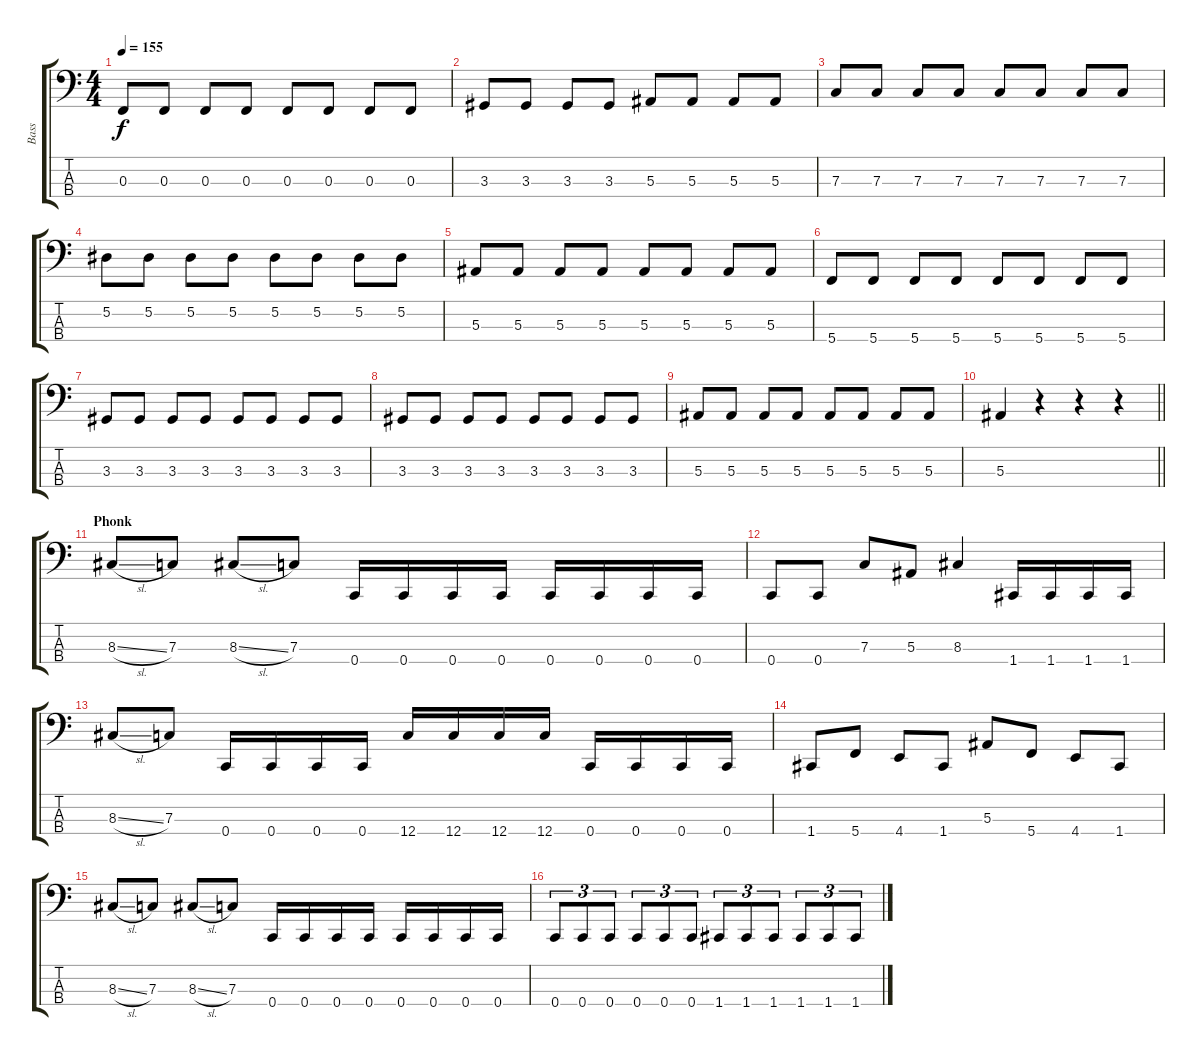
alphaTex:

\track ("Bass" "Bass") {instrument electricbasspick}
\staff {score tabs}
\tuning (Eb2 Bb1 F1 C1) {hide}
\ts (4 4)
\tempo 155
\clef f4
\ks c
0.3.8{dy f} 0.3.8 0.3.8 0.3.8 0.3.8 0.3.8 0.3.8 0.3.8 |
3.3.8 3.3.8 3.3.8 3.3.8 5.3.8 5.3.8 5.3.8 5.3.8 |
7.3.8 7.3.8 7.3.8 7.3.8 7.3.8 7.3.8 7.3.8 7.3.8 |
5.2.8 5.2.8 5.2.8 5.2.8 5.2.8 5.2.8 5.2.8 5.2.8 |
5.3.8 5.3.8 5.3.8 5.3.8 5.3.8 5.3.8 5.3.8 5.3.8 |
5.4.8 5.4.8 5.4.8 5.4.8 5.4.8 5.4.8 5.4.8 5.4.8 |
3.3.8 3.3.8 3.3.8 3.3.8 3.3.8 3.3.8 3.3.8 3.3.8 |
3.3.8 3.3.8 3.3.8 3.3.8 3.3.8 3.3.8 3.3.8 3.3.8 |
5.3.8 5.3.8 5.3.8 5.3.8 5.3.8 5.3.8 5.3.8 5.3.8 |
\barLineRight lightlight
5.3.4 r.4 r.4 r.4 |
\section ("" "Phonk")
8.3{sl}.8 7.3.8 8.3{sl}.8 7.3.8 0.4.16 0.4.16 0.4.16 0.4.16 0.4.16 0.4.16 0.4.16 0.4.16 |
0.4.8 0.4.8 7.3.8 5.3.8 8.3.4 1.4.16 1.4.16 1.4.16 1.4.16 |
8.3{sl}.8 7.3.8 0.4.16 0.4.16 0.4.16 0.4.16 12.4.16 12.4.16 12.4.16 12.4.16 0.4.16 0.4.16 0.4.16 0.4.16 |
1.4.8 5.4.8 4.4.8 1.4.8 5.3.8 5.4.8 4.4.8 1.4.8 |
8.3{sl}.8 7.3.8 8.3{sl}.8 7.3.8 0.4.16 0.4.16 0.4.16 0.4.16 0.4.16 0.4.16 0.4.16 0.4.16 |
0.4.8{tu (3 2)} 0.4.8{tu (3 2)} 0.4.8{tu (3 2)} 0.4.8{tu (3 2)} 0.4.8{tu (3 2)} 0.4.8{tu (3 2)} 1.4.8{tu (3 2)} 1.4.8{tu (3 2)} 1.4.8{tu (3 2)} 1.4.8{tu (3 2)} 1.4.8{tu (3 2)} 1.4.8{tu (3 2)}
